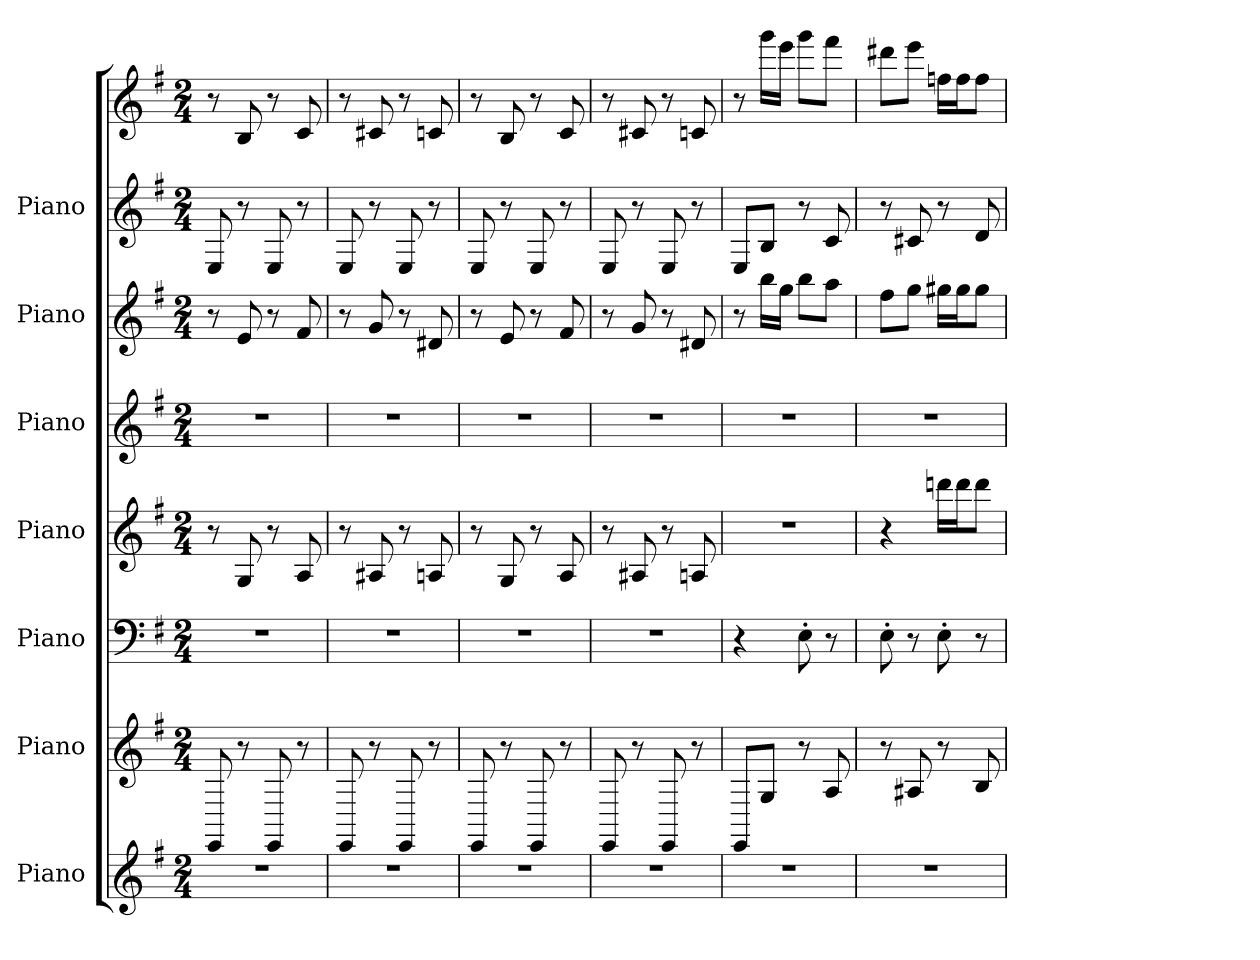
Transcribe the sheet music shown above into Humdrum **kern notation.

**kern	**kern	**kern	**kern	**kern	**kern	**kern	**kern
*part7	*part6	*part5	*part4	*part3	*part2	*part1	*part1
*staff8	*staff7	*staff6	*staff5	*staff4	*staff3	*staff2	*staff1
*I"Piano	*I"Piano	*I"Piano	*I"Piano	*I"Piano	*I"Piano	*I"Piano	*
*I'Pno.	*I'Pno.	*I'Pno.	*I'Pno.	*I'Pno.	*I'Pno.	*I'Pno.	*
*clefG2	*clefG2	*clefF4	*clefG2	*clefG2	*clefG2	*clefG2	*clefG2
*k[f#]	*k[f#]	*k[f#]	*k[f#]	*k[f#]	*k[f#]	*k[f#]	*k[f#]
*M2/4	*M2/4	*M2/4	*M2/4	*M2/4	*M2/4	*M2/4	*M2/4
*MM70	*MM70	*MM70	*MM70	*MM70	*MM70	*MM70	*MM70
=1	=1	=1	=1	=1	=1	=1	=1
2r	8EEi	2r	8r	2r	8r	8Ej	8r
.	8r	.	8GZ	.	8eV	8r	8BN
.	8EEi	.	8r	.	8r	8Ej	8r
.	8r	.	8AZ	.	8f#V	8r	8cN
=2	=2	=2	=2	=2	=2	=2	=2
2r	8EEi	2r	8r	2r	8r	8Ej	8r
.	8r	.	8A#XZ	.	8gV	8r	8c#XN
.	8EEi	.	8r	.	8r	8Ej	8r
.	8r	.	8AnZ	.	8d#XV	8r	8cnN
=3	=3	=3	=3	=3	=3	=3	=3
2r	8EEi	2r	8r	2r	8r	8Ej	8r
.	8r	.	8GZ	.	8eV	8r	8BN
.	8EEi	.	8r	.	8r	8Ej	8r
.	8r	.	8AZ	.	8f#V	8r	8cN
=4	=4	=4	=4	=4	=4	=4	=4
2r	8EEi	2r	8r	2r	8r	8Ej	8r
.	8r	.	8A#XZ	.	8gV	8r	8c#XN
.	8EEi	.	8r	.	8r	8Ej	8r
.	8r	.	8AnZ	.	8d#XV	8r	8cnN
=5	=5	=5	=5	=5	=5	=5	=5
2r	8EEi/L	4r	2r	2r	8r	8Ej/L	8r
.	8Gi/J	.	.	.	16bbV\LL	8Bj/J	16gggN\LL
.	.	.	.	.	16ggV\JJ	.	16eeeN\JJ
.	8r	8E'l\L	.	.	8bbV\L	8r	8gggN\L
.	8Ai	8r	.	.	8aaV\J	8cj	8fff#N\J
!!LO:LB:g=z
=6	=6	=6	=6	=6	=6	=6	=6
2r	8r	8E'l\L	4r	2r	8ff#V\L	8r	8ddd#XN\L
.	8A#Xi	8r	.	.	8ggV\J	8c#Xj	8eeeN\J
.	8r	8E'l\L	16dddnZ\LL	.	16gg#XV\LL	8r	16ffnN\LL
.	.	.	16dddZ\J	.	16gg#V\J	.	16ffN\J
.	8Bi	8r	8dddZ\J	.	8gg#V\J	8dj	8ffN\J
=	=	=	=	=	=	=	=
*-	*-	*-	*-	*-	*-	*-	*-
